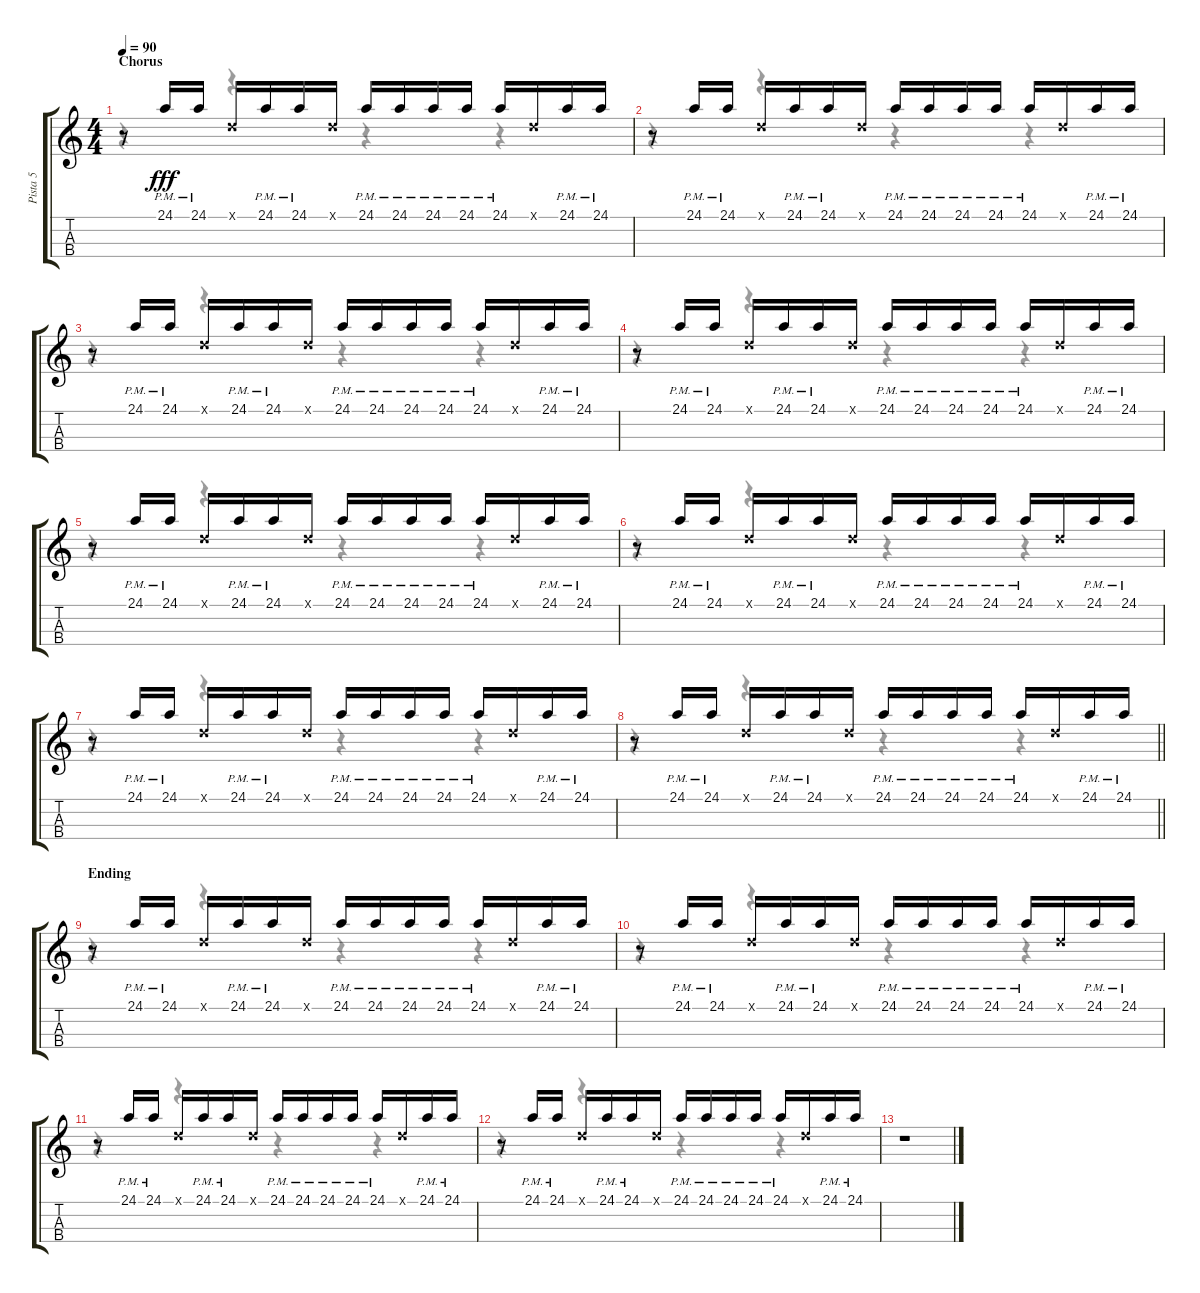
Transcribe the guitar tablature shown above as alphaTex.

\track ("Pista 5" "Pista 5") {instrument cello}
\staff {score tabs}
\tuning (A3 D3 G2 C2) {hide}
\voice
\ts (4 4)
\section ("" "Chorus")
\tempo 90
\clef g2
\ks c
r.8{dy fff} 24.1{pm}.16 24.1{pm}.16 17.1{x}.16 24.1{pm}.16 24.1{pm}.16 17.1{x}.16 24.1{pm}.16 24.1{pm}.16 24.1{pm}.16 24.1{pm}.16 24.1{pm}.16 17.1{x}.16 24.1{pm}.16 24.1{pm}.16 |
r.8 24.1{pm}.16 24.1{pm}.16 17.1{x}.16 24.1{pm}.16 24.1{pm}.16 17.1{x}.16 24.1{pm}.16 24.1{pm}.16 24.1{pm}.16 24.1{pm}.16 24.1{pm}.16 17.1{x}.16 24.1{pm}.16 24.1{pm}.16 |
r.8 24.1{pm}.16 24.1{pm}.16 17.1{x}.16 24.1{pm}.16 24.1{pm}.16 17.1{x}.16 24.1{pm}.16 24.1{pm}.16 24.1{pm}.16 24.1{pm}.16 24.1{pm}.16 17.1{x}.16 24.1{pm}.16 24.1{pm}.16 |
r.8 24.1{pm}.16 24.1{pm}.16 17.1{x}.16 24.1{pm}.16 24.1{pm}.16 17.1{x}.16 24.1{pm}.16 24.1{pm}.16 24.1{pm}.16 24.1{pm}.16 24.1{pm}.16 17.1{x}.16 24.1{pm}.16 24.1{pm}.16 |
r.8 24.1{pm}.16 24.1{pm}.16 17.1{x}.16 24.1{pm}.16 24.1{pm}.16 17.1{x}.16 24.1{pm}.16 24.1{pm}.16 24.1{pm}.16 24.1{pm}.16 24.1{pm}.16 17.1{x}.16 24.1{pm}.16 24.1{pm}.16 |
r.8 24.1{pm}.16 24.1{pm}.16 17.1{x}.16 24.1{pm}.16 24.1{pm}.16 17.1{x}.16 24.1{pm}.16 24.1{pm}.16 24.1{pm}.16 24.1{pm}.16 24.1{pm}.16 17.1{x}.16 24.1{pm}.16 24.1{pm}.16 |
r.8 24.1{pm}.16 24.1{pm}.16 17.1{x}.16 24.1{pm}.16 24.1{pm}.16 17.1{x}.16 24.1{pm}.16 24.1{pm}.16 24.1{pm}.16 24.1{pm}.16 24.1{pm}.16 17.1{x}.16 24.1{pm}.16 24.1{pm}.16 |
\barLineRight lightlight
r.8 24.1{pm}.16 24.1{pm}.16 17.1{x}.16 24.1{pm}.16 24.1{pm}.16 17.1{x}.16 24.1{pm}.16 24.1{pm}.16 24.1{pm}.16 24.1{pm}.16 24.1{pm}.16 17.1{x}.16 24.1{pm}.16 24.1{pm}.16 |
\section ("" "Ending")
r.8 24.1{pm}.16 24.1{pm}.16 17.1{x}.16 24.1{pm}.16 24.1{pm}.16 17.1{x}.16 24.1{pm}.16 24.1{pm}.16 24.1{pm}.16 24.1{pm}.16 24.1{pm}.16 17.1{x}.16 24.1{pm}.16 24.1{pm}.16 |
r.8 24.1{pm}.16 24.1{pm}.16 17.1{x}.16 24.1{pm}.16 24.1{pm}.16 17.1{x}.16 24.1{pm}.16 24.1{pm}.16 24.1{pm}.16 24.1{pm}.16 24.1{pm}.16 17.1{x}.16 24.1{pm}.16 24.1{pm}.16 |
r.8 24.1{pm}.16 24.1{pm}.16 17.1{x}.16 24.1{pm}.16 24.1{pm}.16 17.1{x}.16 24.1{pm}.16 24.1{pm}.16 24.1{pm}.16 24.1{pm}.16 24.1{pm}.16 17.1{x}.16 24.1{pm}.16 24.1{pm}.16 |
r.8 24.1{pm}.16 24.1{pm}.16 17.1{x}.16 24.1{pm}.16 24.1{pm}.16 17.1{x}.16 24.1{pm}.16 24.1{pm}.16 24.1{pm}.16 24.1{pm}.16 24.1{pm}.16 17.1{x}.16 24.1{pm}.16 24.1{pm}.16 |
r.1
\voice
\clef g2
\ottava regular
\simile none
\ks c
r.4{dy f} r.4 r.4 r.4 |
r.4 r.4 r.4 r.4 |
r.4 r.4 r.4 r.4 |
r.4 r.4 r.4 r.4 |
r.4 r.4 r.4 r.4 |
r.4 r.4 r.4 r.4 |
r.4 r.4 r.4 r.4 |
\barLineRight lightlight
r.4 r.4 r.4 r.4 |
r.4 r.4 r.4 r.4 |
r.4 r.4 r.4 r.4 |
r.4 r.4 r.4 r.4 |
r.4 r.4 r.4 r.4 |
